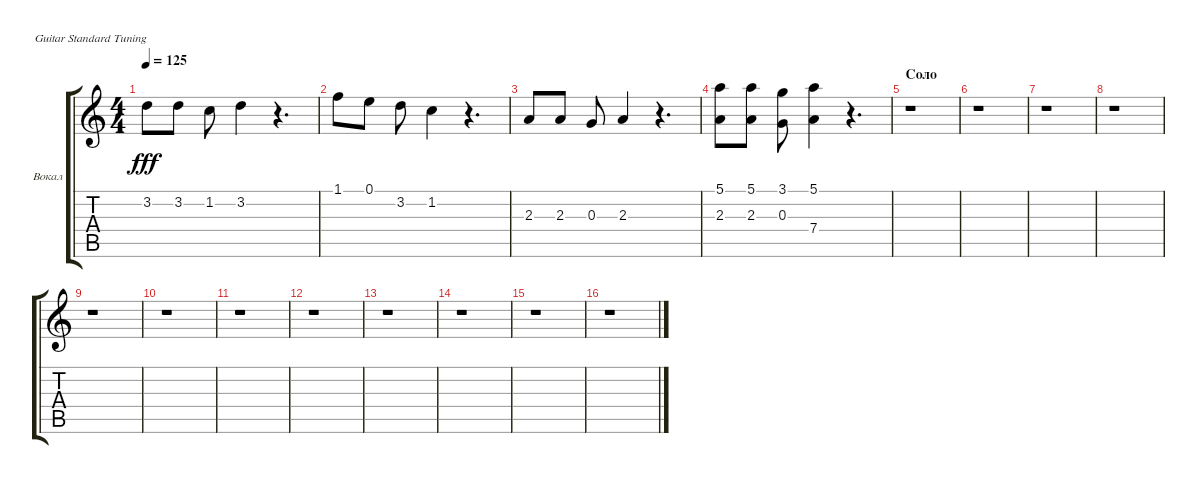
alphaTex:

\bracketExtendMode groupsimilarinstruments
\firstSystemTrackNameOrientation horizontal
\otherSystemsTrackNameOrientation horizontal
\track ("Валерий Кипелов" "Вокал") {instrument tenorsax}
\staff {score tabs}
\tuning (E4 B3 G3 D3 A2 E2)
\displaytranspose 12
\ts (4 4)
\tempo 125
\clef g2
\ks c
3.2.8{dy fff} 3.2.8 1.2.8 3.2.4 r.4{d} |
1.1.8 0.1.8 3.2.8 1.2.4 r.4{d} |
2.3.8 2.3.8 0.3.8 2.3.4 r.4{d} |
(5.1 2.3).8 (5.1 2.3).8 (3.1 0.3).8 (5.1 7.4).4 r.4{d} |
\section ("" "Соло")
r.1 |
r.1 |
r.1 |
r.1 |
r.1 |
r.1 |
r.1 |
r.1 |
r.1 |
r.1 |
r.1 |
r.1
